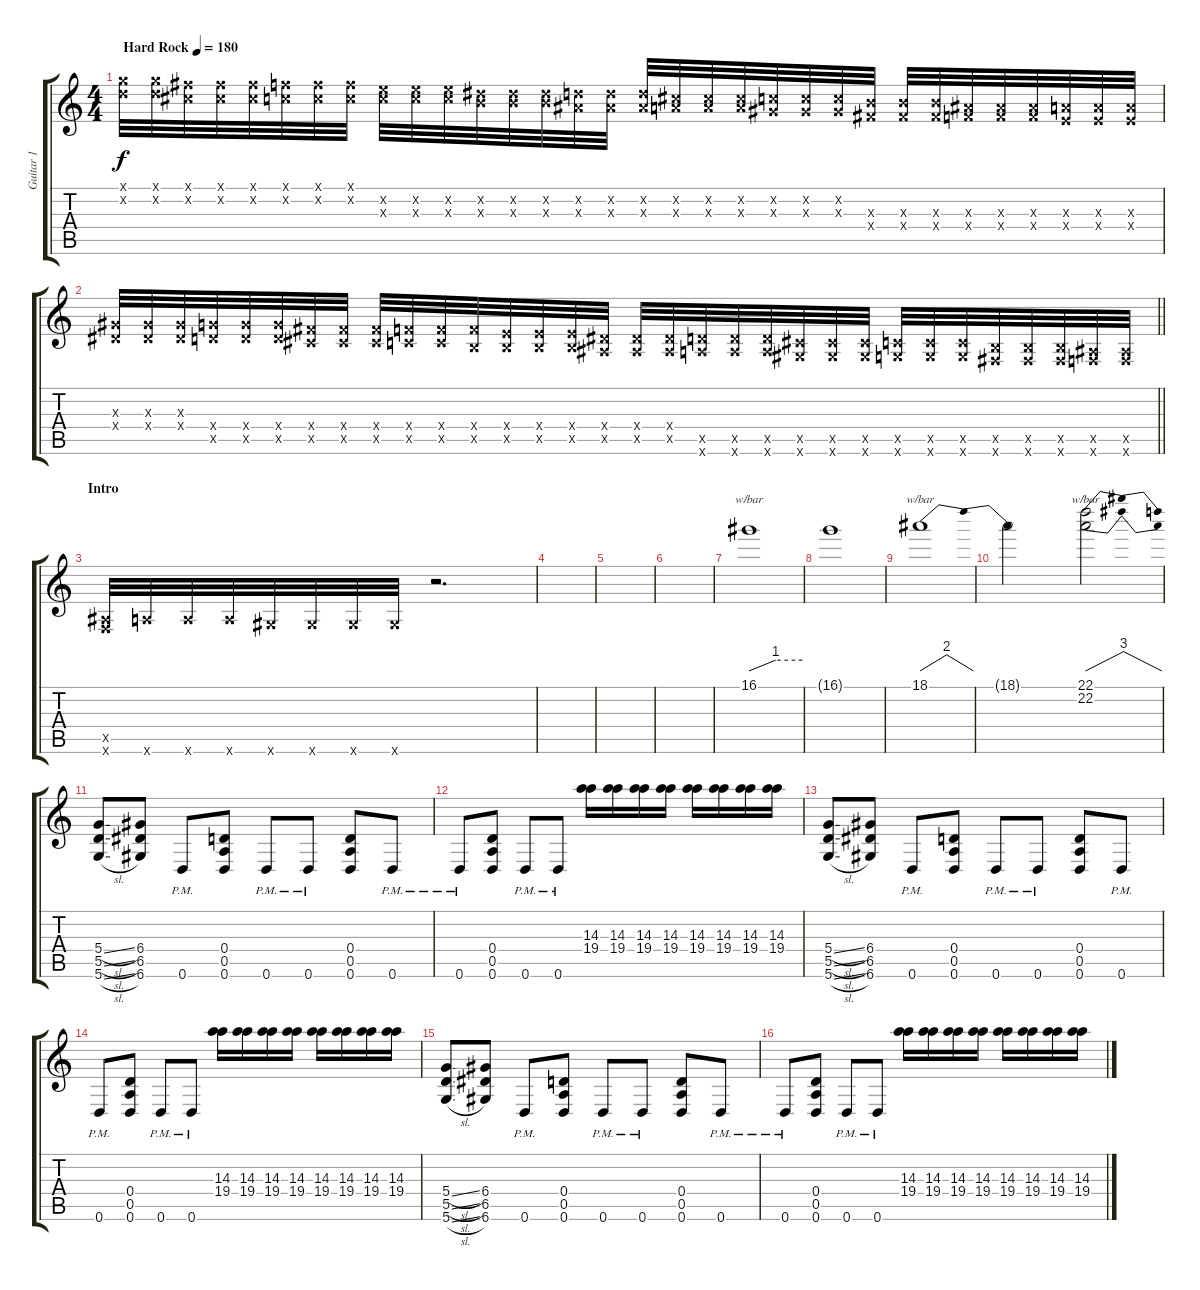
\track ("Guitar 1" "Guitar 1") {instrument distortionguitar}
\staff {score tabs}
\tuning (E4 B3 G3 D3 A2 D2) {hide}
\ts (4 4)
\tempo (180 "Hard Rock")
\clef g2
\ks c
(3.1{x} 3.2{x}).32{dy f instrument distortionguitar} (3.1{x} 3.2{x}).32 (2.1{x} 2.2{x}).32 (2.1{x} 2.2{x}).32 (2.1{x} 2.2{x}).32 (1.1{x} 1.2{x}).32 (1.1{x} 1.2{x}).32 (1.1{x} 1.2{x}).32 (5.2{x} 5.3{x}).32 (5.2{x} 5.3{x}).32 (5.2{x} 5.3{x}).32 (4.2{x} 4.3{x}).32 (4.2{x} 4.3{x}).32 (4.2{x} 4.3{x}).32 (3.2{x} 3.3{x}).32 (3.2{x} 3.3{x}).32 (3.2{x} 3.3{x}).32 (2.2{x} 2.3{x}).32 (2.2{x} 2.3{x}).32 (2.2{x} 2.3{x}).32 (1.2{x} 1.3{x}).32 (1.2{x} 1.3{x}).32 (1.2{x} 1.3{x}).32 (4.3{x} 4.4{x}).32 (4.3{x} 4.4{x}).32 (4.3{x} 4.4{x}).32 (3.3{x} 3.4{x}).32 (3.3{x} 3.4{x}).32 (3.3{x} 3.4{x}).32 (2.3{x} 2.4{x}).32 (2.3{x} 2.4{x}).32 (2.3{x} 2.4{x}).32 |
\barLineRight lightlight
(1.3{x} 1.4{x}).32 (1.3{x} 1.4{x}).32 (1.3{x} 1.4{x}).32 (5.4{x} 5.5{x}).32 (5.4{x} 5.5{x}).32 (5.4{x} 5.5{x}).32 (4.4{x} 4.5{x}).32 (4.4{x} 4.5{x}).32 (4.4{x} 4.5{x}).32 (3.4{x} 3.5{x}).32 (3.4{x} 3.5{x}).32 (3.4{x} 2.5{x}).32 (2.4{x} 2.5{x}).32 (2.4{x} 2.5{x}).32 (2.4{x} 2.5{x}).32 (1.4{x} 1.5{x}).32 (1.4{x} 1.5{x}).32 (1.4{x} 1.5{x}).32 (5.5{x} 7.6{x}).32 (5.5{x} 7.6{x}).32 (5.5{x} 7.6{x}).32 (4.5{x} 6.6{x}).32 (4.5{x} 6.6{x}).32 (4.5{x} 6.6{x}).32 (3.5{x} 5.6{x}).32 (3.5{x} 5.6{x}).32 (3.5{x} 5.6{x}).32 (2.5{x} 4.6{x}).32 (2.5{x} 4.6{x}).32 (2.5{x} 4.6{x}).32 (1.5{x} 3.6{x}).32 (1.5{x} 3.6{x}).32 |
\section ("" "Intro")
(1.5{x} 3.6{x}).32 7.6{x}.32 7.6{x}.32 7.6{x}.32 6.6{x}.32 6.6{x}.32 6.6{x}.32 6.6{x}.32 r.2{d} |
|
|
|
16.1.1{tbe (custom default 0 0 30 4 60 4) volume 16} |
16.1{t}.1 |
18.1.1{tbe (dip default 0 0 15 8 55 8 60 0)} |
18.1{t}.2 (22.1 22.2).2{tbe (dip default 0 0 30 12 60 0)} |
(5.4{sl} 5.5{sl} 5.6{sl}).8{volume 13} (6.4 6.5 6.6).8 0.6{pm}.8 (0.4 0.5 0.6).8 0.6{pm}.8 0.6{pm}.8 (0.4 0.5 0.6).8 0.6{pm}.8 |
0.6{pm}.8 (0.4 0.5 0.6).8 0.6{pm}.8 0.6{pm}.8 (14.3 19.4).16 (14.3 19.4).16 (14.3 19.4).16 (14.3 19.4).16 (14.3 19.4).16 (14.3 19.4).16 (14.3 19.4).16 (14.3 19.4).16 |
(5.4{sl} 5.5{sl} 5.6{sl}).8 (6.4 6.5 6.6).8 0.6{pm}.8 (0.4 0.5 0.6).8 0.6{pm}.8 0.6{pm}.8 (0.4 0.5 0.6).8 0.6{pm}.8 |
0.6{pm}.8 (0.4 0.5 0.6).8 0.6{pm}.8 0.6{pm}.8 (14.3 19.4).16 (14.3 19.4).16 (14.3 19.4).16 (14.3 19.4).16 (14.3 19.4).16 (14.3 19.4).16 (14.3 19.4).16 (14.3 19.4).16 |
(5.4{sl} 5.5{sl} 5.6{sl}).8 (6.4 6.5 6.6).8 0.6{pm}.8 (0.4 0.5 0.6).8 0.6{pm}.8 0.6{pm}.8 (0.4 0.5 0.6).8 0.6{pm}.8 |
0.6{pm}.8 (0.4 0.5 0.6).8 0.6{pm}.8 0.6{pm}.8 (14.3 19.4).16 (14.3 19.4).16 (14.3 19.4).16 (14.3 19.4).16 (14.3 19.4).16 (14.3 19.4).16 (14.3 19.4).16 (14.3 19.4).16
